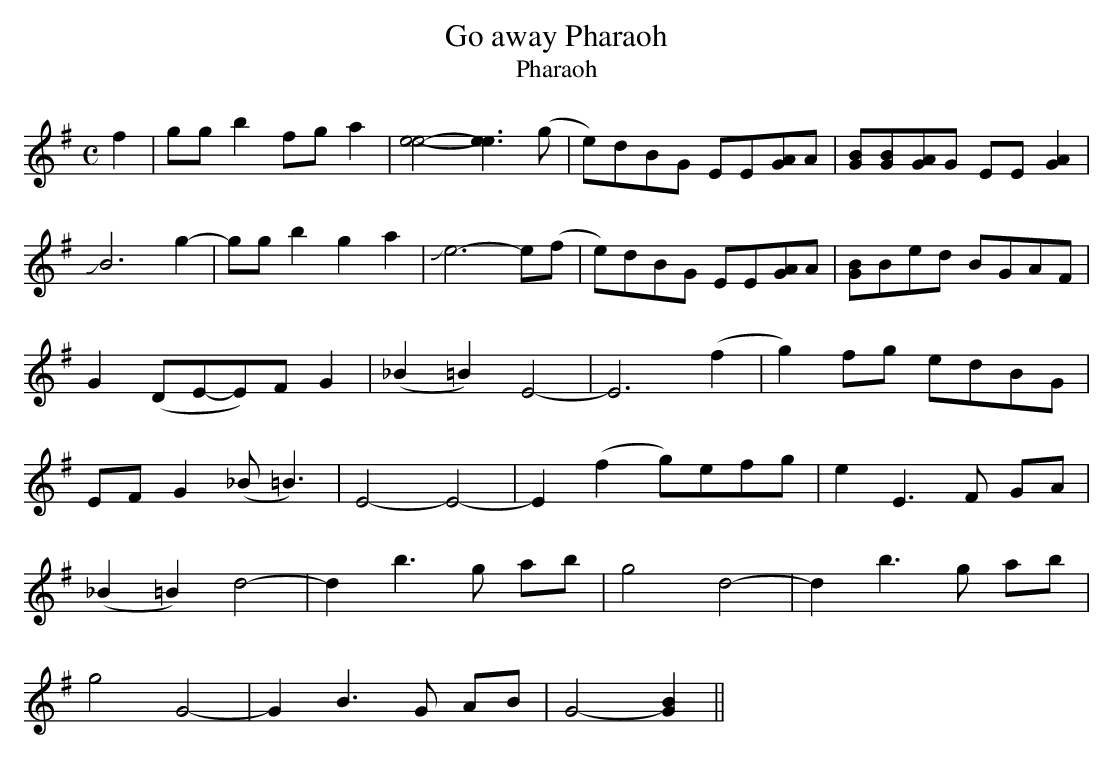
X:1
T:Go away Pharaoh
T:Pharaoh
M:C
L:1/8
K:G
f2-|ggb2fga2|[e4e4]-[e3e3](g|e)dBG EE[GA]A|[GB][GB][GA]G EE[G2A2]|
+slide+B6g2-|ggb2g2a2|+slide+e6-e(f|e)dBG EE[GA]A|[GB]Bed BGAF|
G2(DE-E)F  G2|(_B2=B2)E4-|E6(f2|g2)fg edBG|
EFG2 (_B=B3)|E4-E4-|E2(f2g)efg|e2 E3F GA|
(_B2=B2)d4-|d2b3g ab|g4 d4|-d2 b3g ab |
g4 G4-|G2B3G AB|G4-[G2B2]||
